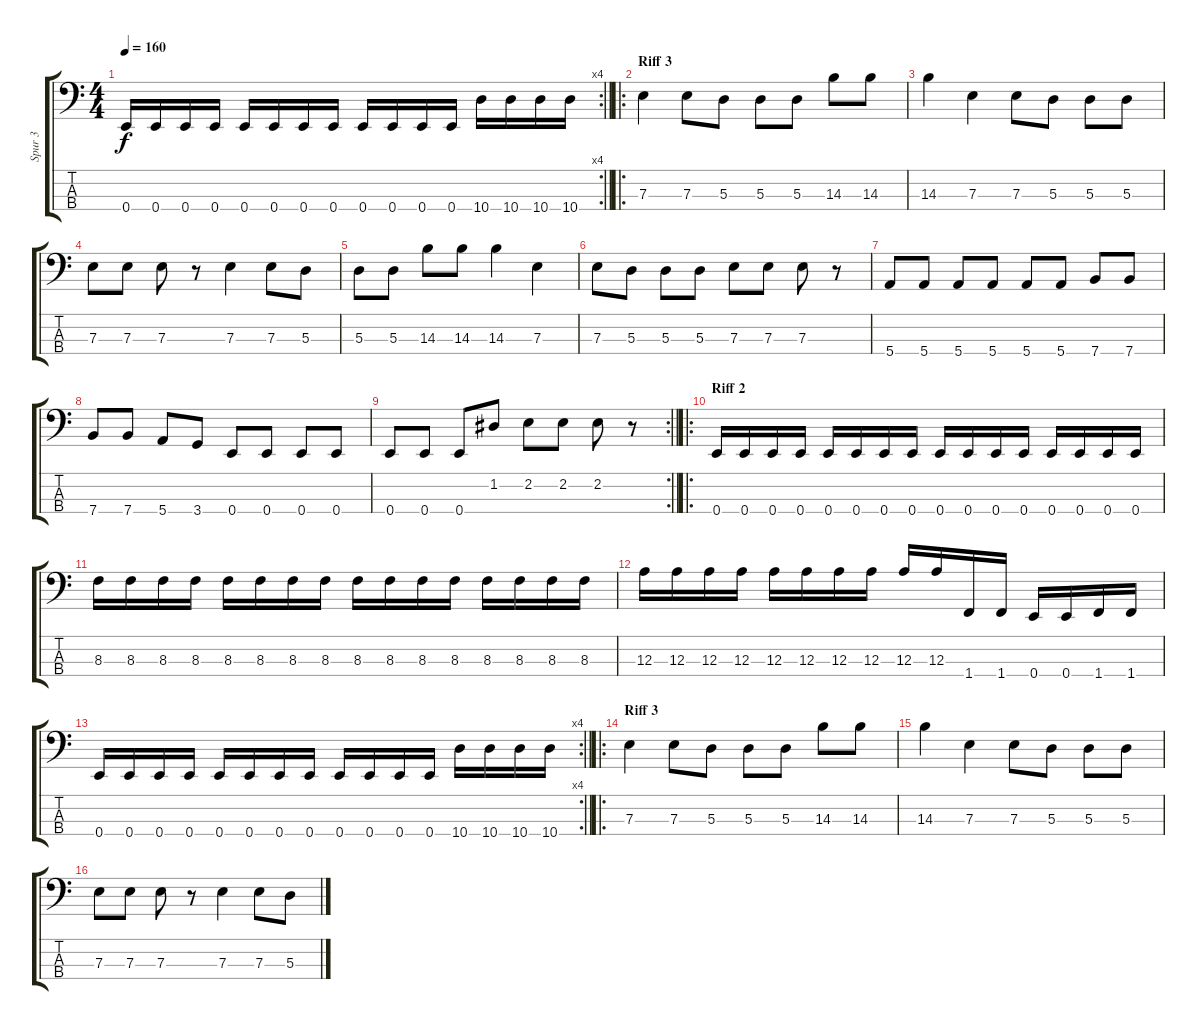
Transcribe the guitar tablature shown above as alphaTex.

\track ("Spur 3" "Spur 3") {instrument electricbasspick}
\staff {score tabs}
\tuning (G2 D2 A1 E1) {hide}
\rc 4
\ts (4 4)
\tempo 160
\clef f4
\barLineRight lightlight
\ks c
0.4.16{dy f} 0.4.16 0.4.16 0.4.16 0.4.16 0.4.16 0.4.16 0.4.16 0.4.16 0.4.16 0.4.16 0.4.16 10.4.16 10.4.16 10.4.16 10.4.16 |
\ro
\section ("" "Riff 3")
7.3.4 7.3.8 5.3.8 5.3.8 5.3.8 14.3.8 14.3.8 |
14.3.4 7.3.4 7.3.8 5.3.8 5.3.8 5.3.8 |
7.3.8 7.3.8 7.3.8 r.8 7.3.4 7.3.8 5.3.8 |
5.3.8 5.3.8 14.3.8 14.3.8 14.3.4 7.3.4 |
7.3.8 5.3.8 5.3.8 5.3.8 7.3.8 7.3.8 7.3.8 r.8 |
5.4.8 5.4.8 5.4.8 5.4.8 5.4.8 5.4.8 7.4.8 7.4.8 |
7.4.8 7.4.8 5.4.8 3.4.8 0.4.8 0.4.8 0.4.8 0.4.8 |
\rc 2
\barLineRight lightlight
0.4.8 0.4.8 0.4.8 1.2.8 2.2.8 2.2.8 2.2.8 r.8 |
\ro
\section ("" "Riff 2")
0.4.16 0.4.16 0.4.16 0.4.16 0.4.16 0.4.16 0.4.16 0.4.16 0.4.16 0.4.16 0.4.16 0.4.16 0.4.16 0.4.16 0.4.16 0.4.16 |
8.3.16 8.3.16 8.3.16 8.3.16 8.3.16 8.3.16 8.3.16 8.3.16 8.3.16 8.3.16 8.3.16 8.3.16 8.3.16 8.3.16 8.3.16 8.3.16 |
12.3.16 12.3.16 12.3.16 12.3.16 12.3.16 12.3.16 12.3.16 12.3.16 12.3.16 12.3.16 1.4.16 1.4.16 0.4.16 0.4.16 1.4.16 1.4.16 |
\rc 4
\barLineRight lightlight
0.4.16 0.4.16 0.4.16 0.4.16 0.4.16 0.4.16 0.4.16 0.4.16 0.4.16 0.4.16 0.4.16 0.4.16 10.4.16 10.4.16 10.4.16 10.4.16 |
\ro
\section ("" "Riff 3")
7.3.4 7.3.8 5.3.8 5.3.8 5.3.8 14.3.8 14.3.8 |
14.3.4 7.3.4 7.3.8 5.3.8 5.3.8 5.3.8 |
7.3.8 7.3.8 7.3.8 r.8 7.3.4 7.3.8 5.3.8
